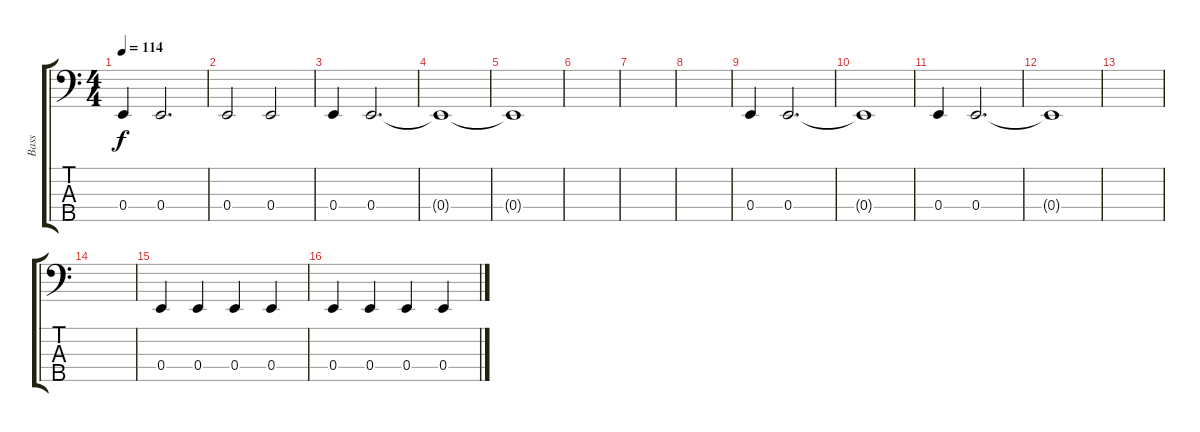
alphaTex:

\track ("Bass" "Bass") {instrument electricbassfinger}
\staff {score tabs}
\tuning (G2 D2 A1 E1 B0) {hide}
\ts (4 4)
\tempo 114
\clef f4
\ks c
0.4.4{dy f} 0.4.2{d} |
0.4.2 0.4.2 |
0.4.4 0.4.2{d} |
0.4{t}.1 |
0.4{t}.1 |
|
|
|
0.4.4 0.4.2{d} |
0.4{t}.1 |
0.4.4 0.4.2{d} |
0.4{t}.1 |
|
|
0.4.4{volume 16} 0.4.4 0.4.4 0.4.4 |
0.4.4 0.4.4 0.4.4 0.4.4
